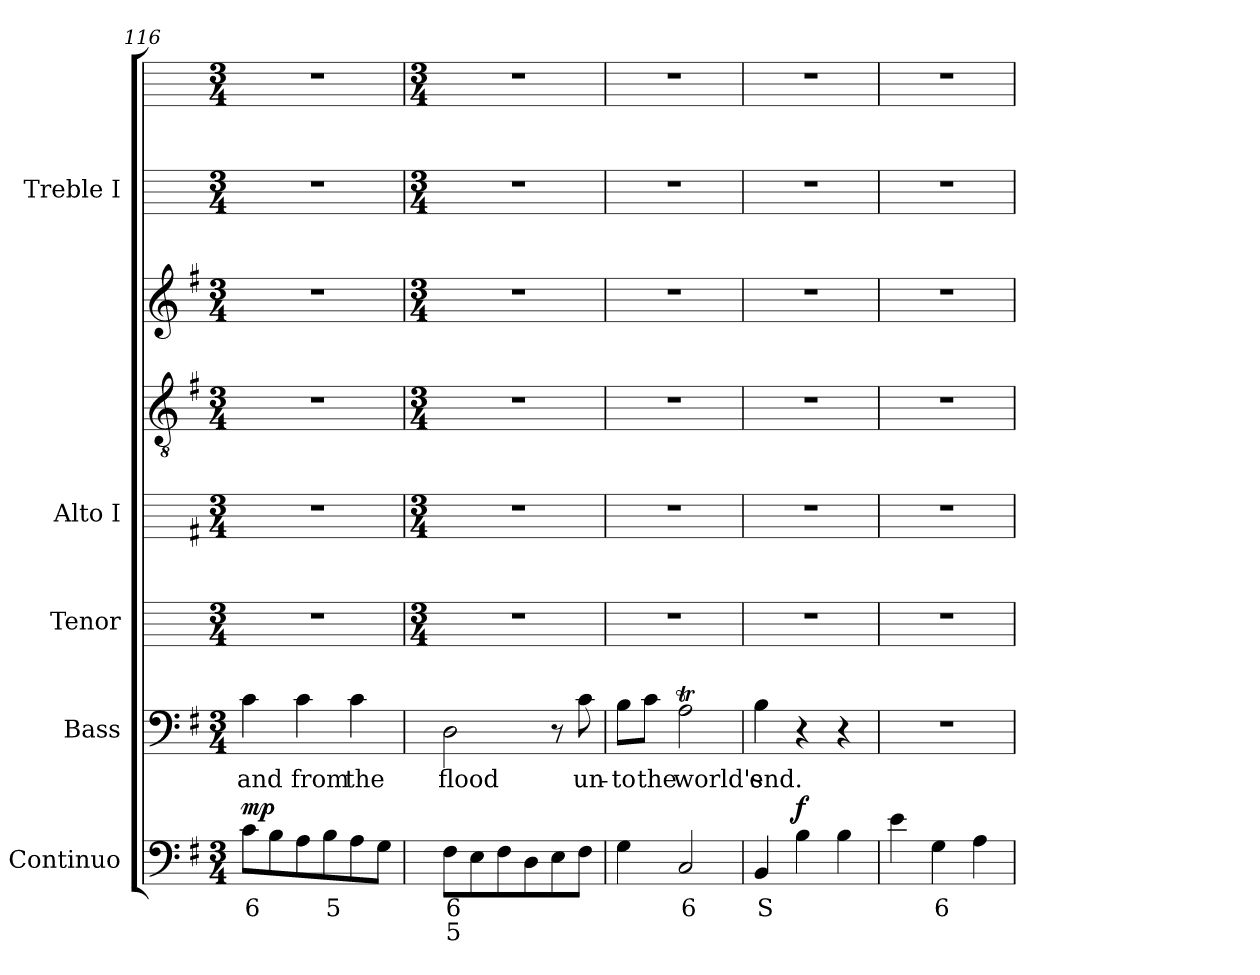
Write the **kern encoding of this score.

**kern	**text	**text	**dynam	**kern	**text	**kern	**kern	**kern	**kern	**kern	**kern
*part5	*part5	*part5	*part5	*part4	*part4	*part3	*part2	*part2	*part2	*part1	*part1
*staff8	*staff8	*staff8	*staff8	*staff7	*staff7	*staff6	*staff5	*staff4	*staff3	*staff2	*staff1
*I"Continuo	*	*	*	*I"Bass	*	*I"Tenor	*I"Alto I	*	*	*I"Treble I	*
*	*	*	*	*I'B	*	*I'T	*I'A	*	*	*	*
*clefF4	*	*	*	*clefF4	*	*	*	*clefGv2	*clefG2	*	*
*k[f#]	*	*	*	*k[f#]	*	*	*k[f#]	*k[f#]	*k[f#]	*	*
*G:	*	*	*	*G:	*	*	*G:	*G:	*G:	*	*
*M3/4	*	*	*	*M3/4	*	*M3/4	*M3/4	*M3/4	*M3/4	*M3/4	*M3/4
=116	=116	=116	=116	=116	=116	=116	=116	=116	=116	=116	=116
!	!LO:LY:b	!	!LO:DY:b	!	!LO:LY:b	!	!	!	!	!	!
8cL	6	.	mp	4c	and	2.r	2.r	2.r	2.r	2.r	2.r
8B	.	.	.	.	.	.	.	.	.	.	.
!	!	!	!	!	!LO:LY:b	!	!	!	!	!	!
8A	.	.	.	4c	from	.	.	.	.	.	.
!	!LO:LY:b	!	!	!	!	!	!	!	!	!	!
8B	5	.	.	.	.	.	.	.	.	.	.
!	!	!	!	!	!LO:LY:b	!	!	!	!	!	!
8A	.	.	.	4c	the	.	.	.	.	.	.
8GJ	.	.	.	.	.	.	.	.	.	.	.
!!LO:LB:g=z
=117	=117	=117	=117	=117	=117	=117	=117	=117	=117	=117	=117
*	*	*	*	*	*	*M3/4	*M3/4	*M3/4	*M3/4	*M3/4	*M3/4
!	!LO:LY:b	!LO:LY:b	!	!	!LO:LY:b	!	!	!	!	!	!
8F#L	6	5	.	2D	flood	2.r	2.r	2.r	2.r	2.r	2.r
8E	.	.	.	.	.	.	.	.	.	.	.
8F#	.	.	.	.	.	.	.	.	.	.	.
8D	.	.	.	.	.	.	.	.	.	.	.
8E	.	.	.	8r	.	.	.	.	.	.	.
!	!	!	!	!	!LO:LY:b	!	!	!	!	!	!
8F#J	.	.	.	8c	un-	.	.	.	.	.	.
=118	=118	=118	=118	=118	=118	=118	=118	=118	=118	=118	=118
!	!	!	!	!	!LO:LY:b	!	!	!	!	!	!
4G	.	.	.	8B\L	-to	2.r	2.r	2.r	2.r	2.r	2.r
!	!	!	!	!	!LO:LY:b	!	!	!	!	!	!
.	.	.	.	8c\J	the	.	.	.	.	.	.
!	!LO:LY:b	!	!	!	!LO:LY:b	!	!	!	!	!	!
2C	6	.	.	2AT	world's	.	.	.	.	.	.
=119	=119	=119	=119	=119	=119	=119	=119	=119	=119	=119	=119
!	!LO:LY:b	!	!	!	!LO:LY:b	!	!	!	!	!	!
4BB	S	.	.	4B	end.	2.r	2.r	2.r	2.r	2.r	2.r
!	!	!	!LO:DY:b	!	!	!	!	!	!	!	!
4B	.	.	f	4r	.	.	.	.	.	.	.
4B	.	.	.	4r	.	.	.	.	.	.	.
=120	=120	=120	=120	=120	=120	=120	=120	=120	=120	=120	=120
!	!	!	!	!LO:N:vis=1	!	!	!	!	!	!	!
4e	.	.	.	2.r	.	2.r	2.r	2.r	2.r	2.r	2.r
!	!LO:LY:b	!	!	!	!	!	!	!	!	!	!
4G	6	.	.	.	.	.	.	.	.	.	.
4A	.	.	.	.	.	.	.	.	.	.	.
=	=	=	=	=	=	=	=	=	=	=	=
*-	*-	*-	*-	*-	*-	*-	*-	*-	*-	*-	*-
